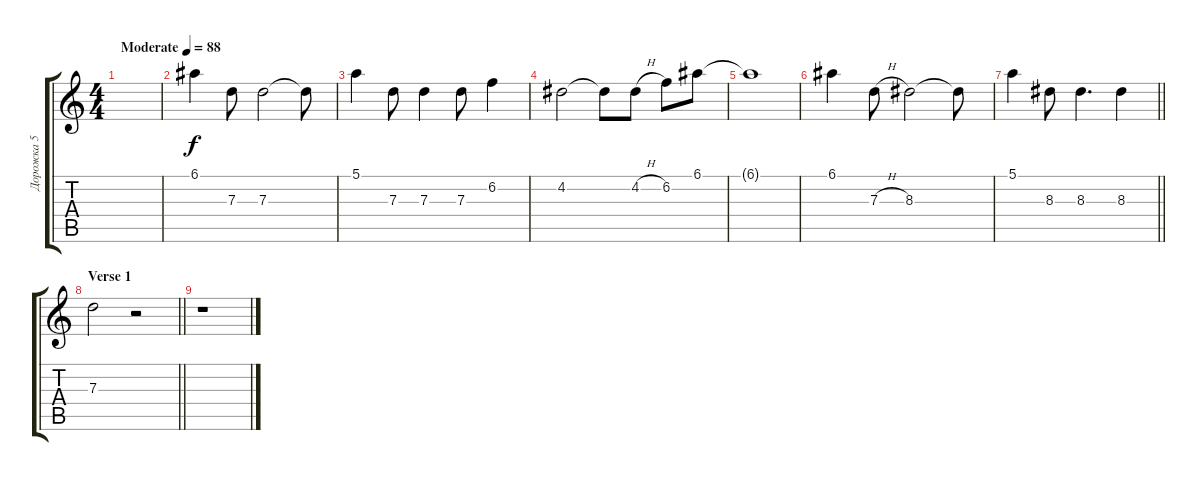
\track ("Дорожка 5" "Дорожка 5") {instrument electricguitarclean}
\staff {score tabs}
\tuning (E4 B3 G3 D3 A2 E2) {hide}
\ts (4 4)
\tempo (88 "Moderate")
\clef g2
\ks c
|
6.1.4 7.3.8 7.3.2 7.3{t}.8 |
5.1.4 7.3.8 7.3.4 7.3.8 6.2.4 |
4.2.2 4.2{t}.8 4.2{h}.8 6.2.8 6.1.8 |
6.1{t}.1 |
6.1.4 7.3{h}.8 8.3.2 8.3{t}.8 |
\barLineRight lightlight
5.1.4 8.3.8 8.3.4{d} 8.3.4 |
\section ("" "Verse 1")
\barLineRight lightlight
7.3.2 r.2 |
r.1
